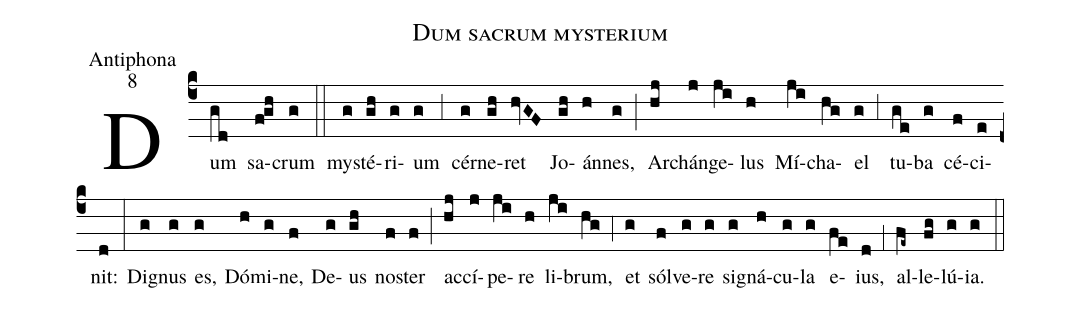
name:Dum sacrum mysterium;
office-part:Antiphona;
mode:8;
%%
(c4) Dum(gd) sa(f!gh)crum(g) (::)
my(g)sté(gh)ri(g)um(g) (,3) cér(g)ne(gh)ret(hvGF) Jo(gh)án(h)nes,(g) (;) Arch(hj)án(j)ge(ji)lus(h) Mí(ji)cha(hg)el(g) (,3) tu(ge)ba(g) cé(f)ci(e)nit:(d) (:)
Di(g)gnus(g) es,(g) Dó(h)mi(g)ne,(f) De(g)us(gh) no(f)ster(f) (;) ac(hj)cí(j)pe(ji)re(h) li(ji)brum,(hg) (,4) et(g) sól(f)ve(g)re(g) si(g)gná(h)cu(g)la(g) e(fe)ius,(d) (,1) al(fe~)le(fg)lú(g)ia.(g) (::)
